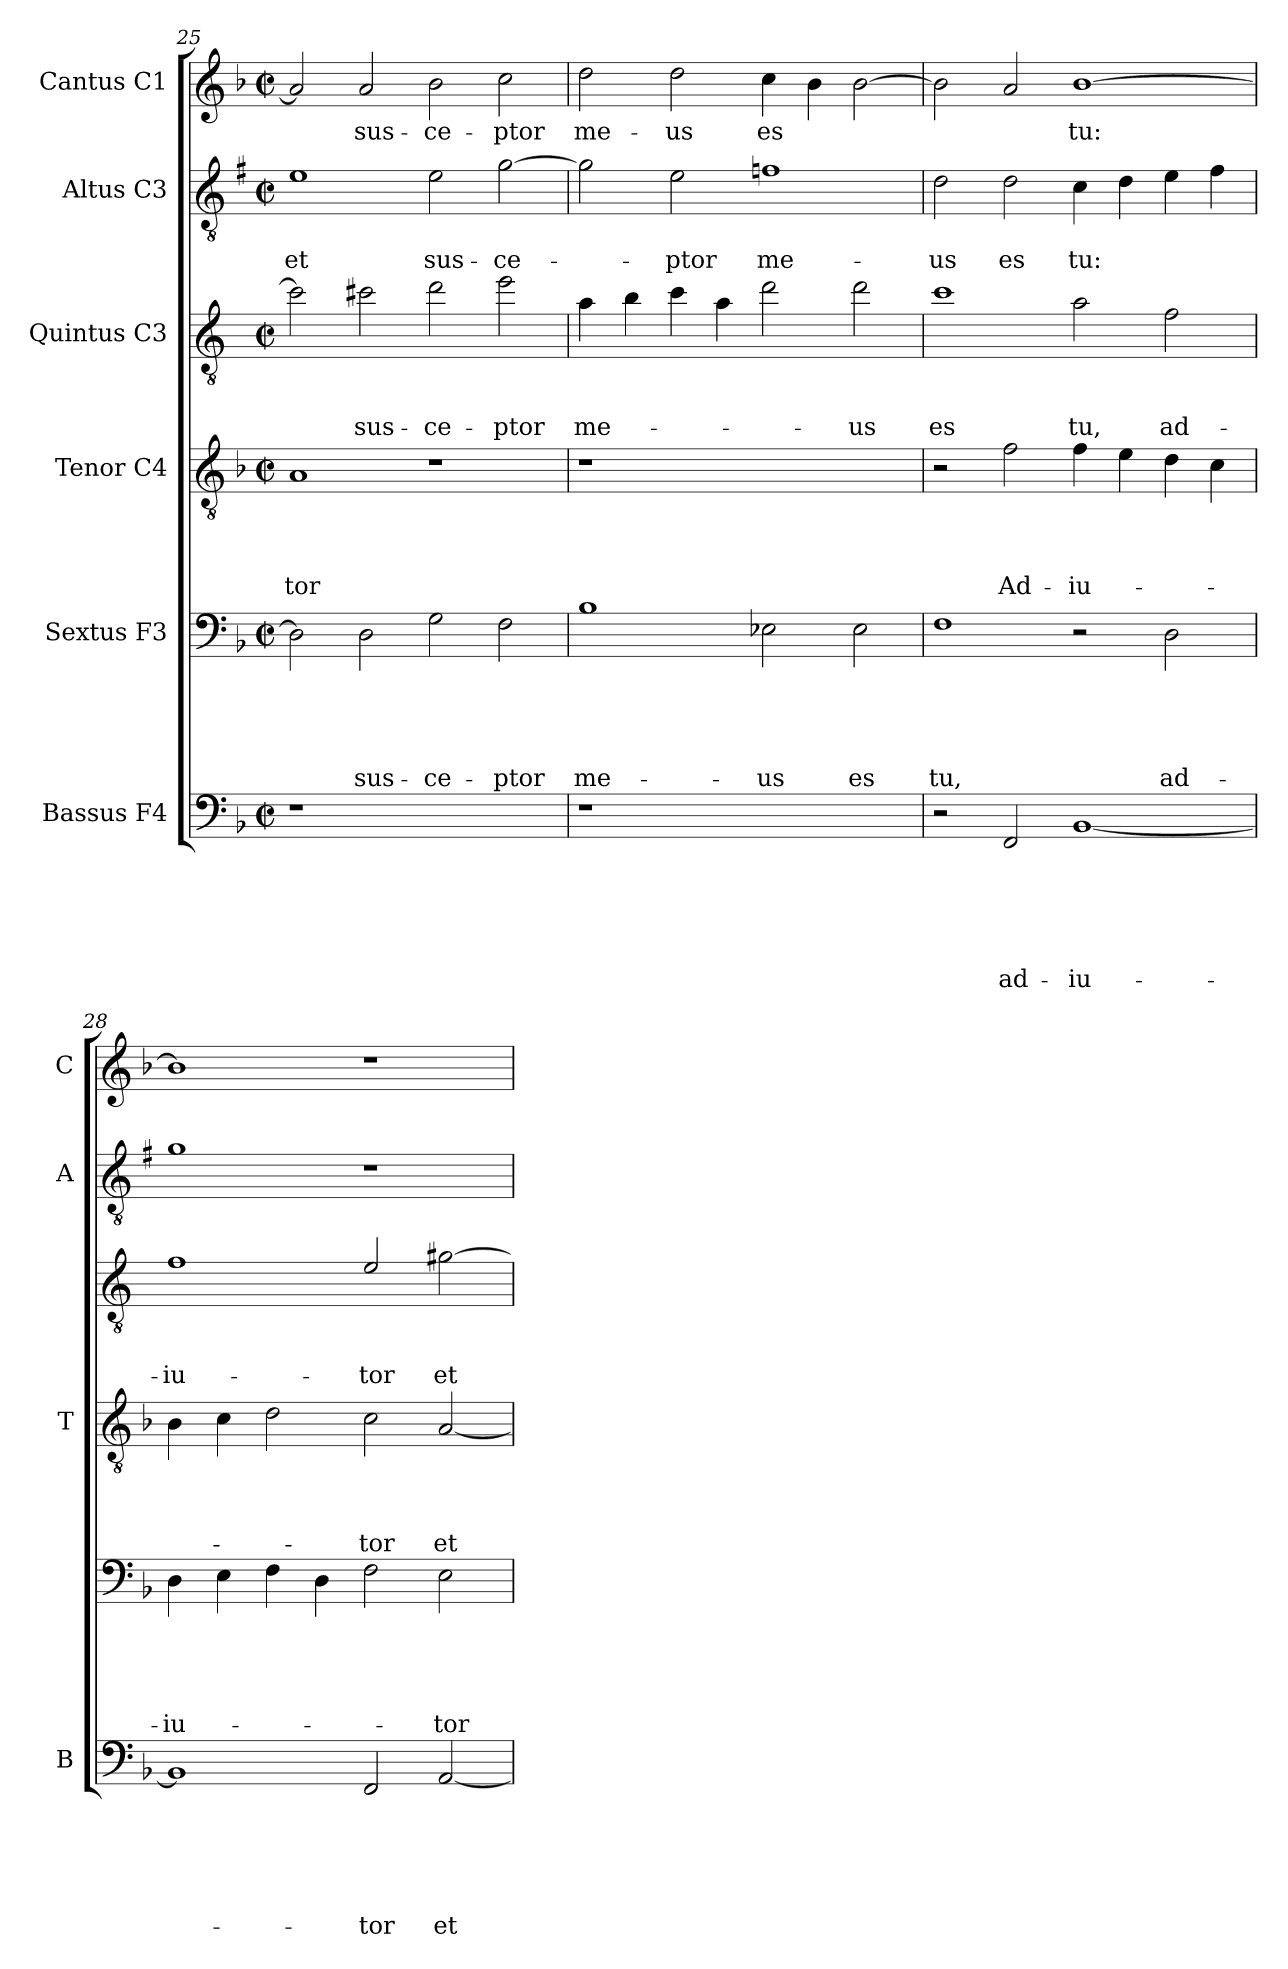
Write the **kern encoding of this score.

**kern	**text	**text	**text	**text	**text	**text	**kern	**text	**text	**text	**text	**text	**kern	**text	**text	**text	**text	**kern	**text	**text	**text	**kern	**text	**text	**kern	**text
*part6	*part6	*part6	*part6	*part6	*part6	*part6	*part5	*part5	*part5	*part5	*part5	*part5	*part4	*part4	*part4	*part4	*part4	*part3	*part3	*part3	*part3	*part2	*part2	*part2	*part1	*part1
*staff6	*staff6	*staff6	*staff6	*staff6	*staff6	*staff6	*staff5	*staff5	*staff5	*staff5	*staff5	*staff5	*staff4	*staff4	*staff4	*staff4	*staff4	*staff3	*staff3	*staff3	*staff3	*staff2	*staff2	*staff2	*staff1	*staff1
*I"Bassus F4	*	*	*	*	*	*	*I"Sextus F3	*	*	*	*	*	*I"Tenor C4	*	*	*	*	*I"Quintus C3	*	*	*	*I"Altus C3	*	*	*I"Cantus C1	*
*I'B	*	*	*	*	*	*	*	*	*	*	*	*	*I'T	*	*	*	*	*	*	*	*	*I'A	*	*	*I'C	*
*clefF4	*	*	*	*	*	*	*clefF4	*	*	*	*	*	*clefGv2	*	*	*	*	*clefGv2	*	*	*	*clefGv2	*	*	*clefG2	*
*	*	*	*	*	*	*	*	*	*	*	*	*	*	*	*	*	*	*ITrd4c7	*	*	*	*ITrd1c2	*	*	*	*
*k[b-]	*	*	*	*	*	*	*k[b-]	*	*	*	*	*	*k[b-]	*	*	*	*	*k[b-]	*	*	*	*k[b-]	*	*	*k[b-]	*
*F:	*	*	*	*	*	*	*F:	*	*	*	*	*	*F:	*	*	*	*	*F:	*	*	*	*F:	*	*	*F:	*
*M2/2	*	*	*	*	*	*	*M2/2	*	*	*	*	*	*M2/2	*	*	*	*	*M2/2	*	*	*	*M2/2	*	*	*M2/2	*
*met(c|)	*	*	*	*	*	*	*met(c|)	*	*	*	*	*	*met(c|)	*	*	*	*	*met(c|)	*	*	*	*met(c|)	*	*	*met(c|)	*
=25	=25	=25	=25	=25	=25	=25	=25	=25	=25	=25	=25	=25	=25	=25	=25	=25	=25	=25	=25	=25	=25	=25	=25	=25	=25	=25
!	!	!	!	!	!	!	!	!	!	!	!	!	!	!	!	!	!LO:LY:b	!	!	!	!	!	!	!LO:LY:b	!	!
1r	.	.	.	.	.	.	2D\]	.	.	.	.	.	1A	.	.	.	-tor	2f#\]	.	.	.	1d	.	et	2a/]	.
!	!	!	!	!	!	!	!	!	!	!	!	!LO:LY:b	!	!	!	!	!	!	!	!	!LO:LY:b	!	!	!	!	!LO:LY:b
.	.	.	.	.	.	.	2D\	.	.	.	.	sus-	.	.	.	.	.	2f#X\	.	.	sus-	.	.	.	2a/	sus-
!	!	!	!	!	!	!	!	!	!	!	!	!LO:LY:b	!	!	!	!	!	!	!	!	!LO:LY:b	!	!	!LO:LY:b	!	!LO:LY:b
1ryy	.	.	.	.	.	.	2G\	.	.	.	.	-ce-	1r	.	.	.	.	2g\	.	.	-ce-	2d\	.	sus-	2b-\	-ce-
!	!	!	!	!	!	!	!	!	!	!	!	!LO:LY:b	!	!	!	!	!	!	!	!	!LO:LY:b	!	!	!LO:LY:b	!	!LO:LY:b
.	.	.	.	.	.	.	2F\	.	.	.	.	-ptor	.	.	.	.	.	2a\	.	.	-ptor	[2f\	.	-ce-	2cc\	-ptor
!!LO:LB:g=z
=26	=26	=26	=26	=26	=26	=26	=26	=26	=26	=26	=26	=26	=26	=26	=26	=26	=26	=26	=26	=26	=26	=26	=26	=26	=26	=26
!	!	!	!	!	!	!	!	!	!	!	!	!LO:LY:b	!	!	!	!	!	!	!	!	!LO:LY:b	!	!	!	!	!LO:LY:b
1r	.	.	.	.	.	.	1B-	.	.	.	.	me-	1r	.	.	.	.	4d\	.	.	me-	2f\]	.	.	2dd\	me-
.	.	.	.	.	.	.	.	.	.	.	.	.	.	.	.	.	.	4e\	.	.	.	.	.	.	.	.
!	!	!	!	!	!	!	!	!	!	!	!	!	!	!	!	!	!	!	!	!	!	!	!	!LO:LY:b	!	!LO:LY:b
.	.	.	.	.	.	.	.	.	.	.	.	.	.	.	.	.	.	4f\	.	.	.	2d\	.	-ptor	2dd\	-us
.	.	.	.	.	.	.	.	.	.	.	.	.	.	.	.	.	.	4d\	.	.	.	.	.	.	.	.
!	!	!	!	!	!	!	!	!	!	!	!	!LO:LY:b	!	!	!	!	!	!	!	!	!	!	!	!LO:LY:b	!	!LO:LY:b
1ryy	.	.	.	.	.	.	2E-X\	.	.	.	.	-us	1ryy	.	.	.	.	2g\	.	.	.	1e-X	.	me-	4cc\	es
.	.	.	.	.	.	.	.	.	.	.	.	.	.	.	.	.	.	.	.	.	.	.	.	.	4b-\	.
!	!	!	!	!	!	!	!	!	!	!	!	!LO:LY:b	!	!	!	!	!	!	!	!	!LO:LY:b	!	!	!	!	!
.	.	.	.	.	.	.	2E-\	.	.	.	.	es	.	.	.	.	.	2g\	.	.	-us	.	.	.	[2b-\	.
=27	=27	=27	=27	=27	=27	=27	=27	=27	=27	=27	=27	=27	=27	=27	=27	=27	=27	=27	=27	=27	=27	=27	=27	=27	=27	=27
!	!	!	!	!	!	!	!	!	!	!	!	!LO:LY:b	!	!	!	!	!	!	!	!	!LO:LY:b	!	!	!LO:LY:b	!	!
2r	.	.	.	.	.	.	1F	.	.	.	.	tu,	2r	.	.	.	.	1f	.	.	es	2c\	.	-us	2b-\]	.
!	!	!	!	!	!	!LO:LY:b	!	!	!	!	!	!	!	!	!	!	!LO:LY:b	!	!	!	!	!	!	!LO:LY:b	!	!
2FF/	.	.	.	.	.	ad-	.	.	.	.	.	.	2f\	.	.	.	Ad-	.	.	.	.	2c\	.	es	2a/	.
!	!	!	!	!	!	!LO:LY:b	!	!	!	!	!	!	!	!	!	!	!LO:LY:b	!	!	!	!LO:LY:b	!	!	!LO:LY:b	!	!LO:LY:b
[1BB-	.	.	.	.	.	-iu-	2r	.	.	.	.	.	4f\	.	.	.	-iu-	2d\	.	.	tu,	4B-\	.	tu:	[1b-	tu:
.	.	.	.	.	.	.	.	.	.	.	.	.	4e\	.	.	.	.	.	.	.	.	4c\	.	.	.	.
!	!	!	!	!	!	!	!	!	!	!	!	!LO:LY:b	!	!	!	!	!	!	!	!	!LO:LY:b	!	!	!	!	!
.	.	.	.	.	.	.	2D\	.	.	.	.	ad-	4d\	.	.	.	.	2B-\	.	.	ad-	4d\	.	.	.	.
.	.	.	.	.	.	.	.	.	.	.	.	.	4c\	.	.	.	.	.	.	.	.	4e\	.	.	.	.
=28	=28	=28	=28	=28	=28	=28	=28	=28	=28	=28	=28	=28	=28	=28	=28	=28	=28	=28	=28	=28	=28	=28	=28	=28	=28	=28
!	!	!	!	!	!	!	!	!	!	!	!	!LO:LY:b	!	!	!	!	!	!	!	!	!LO:LY:b	!	!	!	!	!
1BB-]	.	.	.	.	.	.	4D\	.	.	.	.	-iu-	4B-\	.	.	.	.	1B-	.	.	-iu-	1f	.	.	1b-]	.
.	.	.	.	.	.	.	4E\	.	.	.	.	.	4c\	.	.	.	.	.	.	.	.	.	.	.	.	.
.	.	.	.	.	.	.	4F\	.	.	.	.	.	2d\	.	.	.	.	.	.	.	.	.	.	.	.	.
.	.	.	.	.	.	.	4D\	.	.	.	.	.	.	.	.	.	.	.	.	.	.	.	.	.	.	.
!	!	!	!	!	!	!LO:LY:b	!	!	!	!	!	!	!	!	!	!	!LO:LY:b	!	!	!	!LO:LY:b	!	!	!	!	!
2FF/	.	.	.	.	.	-tor	2F\	.	.	.	.	.	2c\	.	.	.	-tor	2A/	.	.	-tor	1r	.	.	1r	.
!	!	!	!	!	!	!LO:LY:b	!	!	!	!	!	!LO:LY:b	!	!	!	!	!LO:LY:b	!	!	!	!LO:LY:b	!	!	!	!	!
[2AA/	.	.	.	.	.	et	2E\	.	.	.	.	-tor	[2A/	.	.	.	et	[2c#X\	.	.	et	.	.	.	.	.
=	=	=	=	=	=	=	=	=	=	=	=	=	=	=	=	=	=	=	=	=	=	=	=	=	=	=
*-	*-	*-	*-	*-	*-	*-	*-	*-	*-	*-	*-	*-	*-	*-	*-	*-	*-	*-	*-	*-	*-	*-	*-	*-	*-	*-
